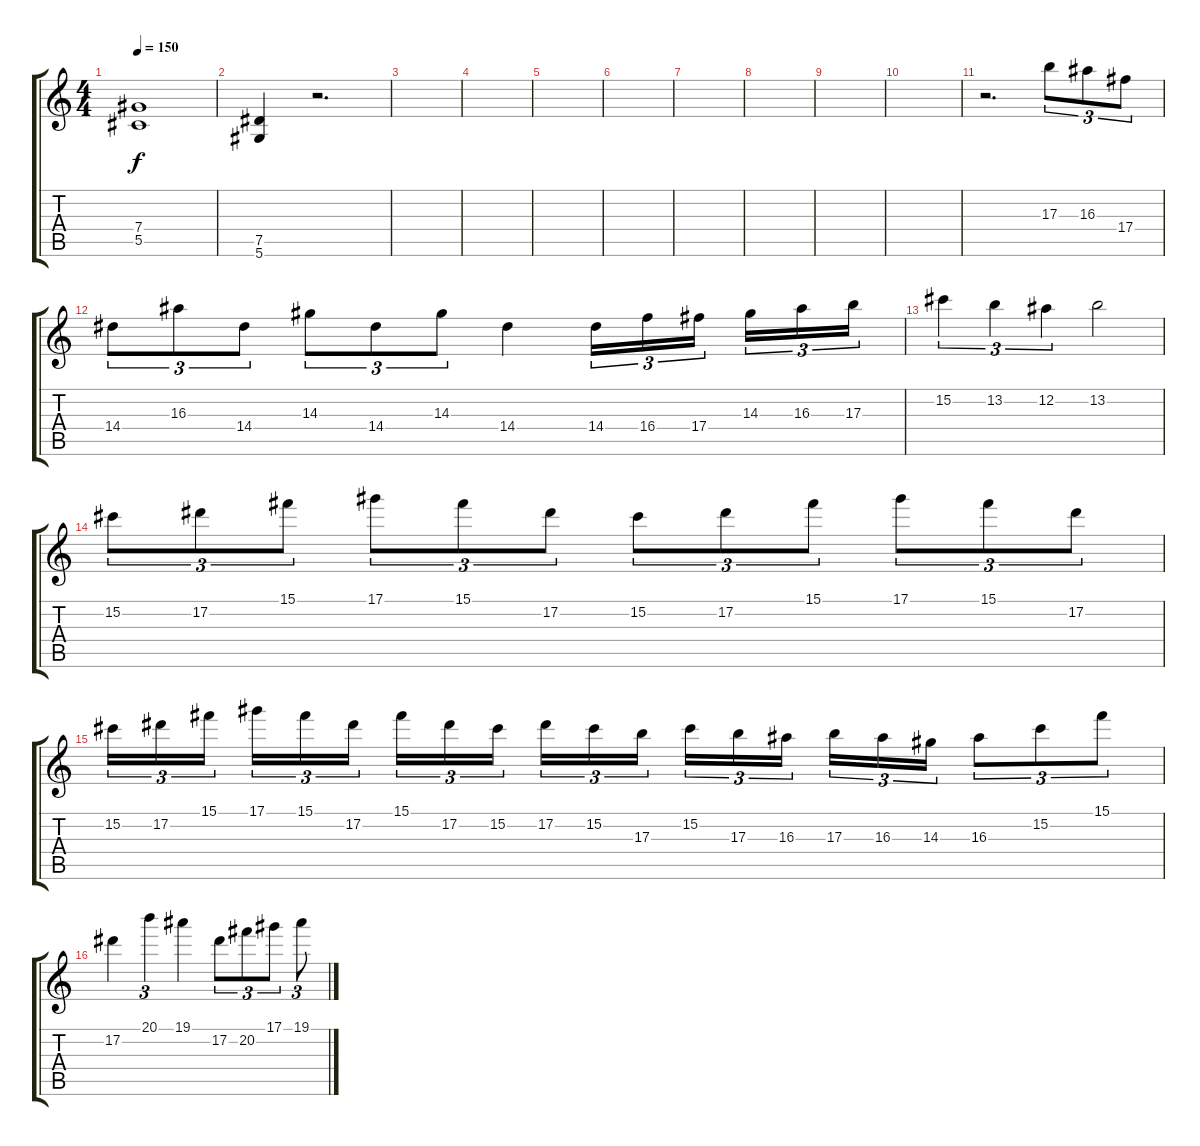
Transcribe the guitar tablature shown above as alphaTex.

\track "" {instrument distortionguitar}
\staff {score tabs}
\tuning (Eb4 Bb3 Gb3 Db3 Ab2 Eb2) {hide}
\ts (4 4)
\tempo 150
\clef g2
\ks c
(7.4{t} 5.5{t}).1{dy f} |
(7.5 5.6).4 r.2{d} |
|
|
|
|
|
|
|
|
r.2{d} 17.3.8{tu (3 2)} 16.3.8{tu (3 2)} 17.4.8{tu (3 2)} |
14.4.8{tu (3 2)} 16.3.8{tu (3 2)} 14.4.8{tu (3 2)} 14.3.8{tu (3 2)} 14.4.8{tu (3 2)} 14.3.8{tu (3 2)} 14.4.4 14.4.16{tu (3 2)} 16.4.16{tu (3 2)} 17.4.16{tu (3 2)} 14.3.16{tu (3 2)} 16.3.16{tu (3 2)} 17.3.16{tu (3 2)} |
15.2.4{tu (3 2)} 13.2.4{tu (3 2)} 12.2.4{tu (3 2)} 13.2.2 |
15.2.8{tu (3 2)} 17.2.8{tu (3 2)} 15.1.8{tu (3 2)} 17.1.8{tu (3 2)} 15.1.8{tu (3 2)} 17.2.8{tu (3 2)} 15.2.8{tu (3 2)} 17.2.8{tu (3 2)} 15.1.8{tu (3 2)} 17.1.8{tu (3 2)} 15.1.8{tu (3 2)} 17.2.8{tu (3 2)} |
15.2.16{tu (3 2)} 17.2.16{tu (3 2)} 15.1.16{tu (3 2)} 17.1.16{tu (3 2)} 15.1.16{tu (3 2)} 17.2.16{tu (3 2)} 15.1.16{tu (3 2)} 17.2.16{tu (3 2)} 15.2.16{tu (3 2)} 17.2.16{tu (3 2)} 15.2.16{tu (3 2)} 17.3.16{tu (3 2)} 15.2.16{tu (3 2)} 17.3.16{tu (3 2)} 16.3.16{tu (3 2)} 17.3.16{tu (3 2)} 16.3.16{tu (3 2)} 14.3.16{tu (3 2)} 16.3.8{tu (3 2)} 15.2.8{tu (3 2)} 15.1.8{tu (3 2)} |
17.2.4 20.1.4{tu (3 2)} 19.1.4 17.2.8{tu (3 2)} 20.2.8{tu (3 2)} 17.1.8{tu (3 2)} 19.1.8{tu (3 2)}
